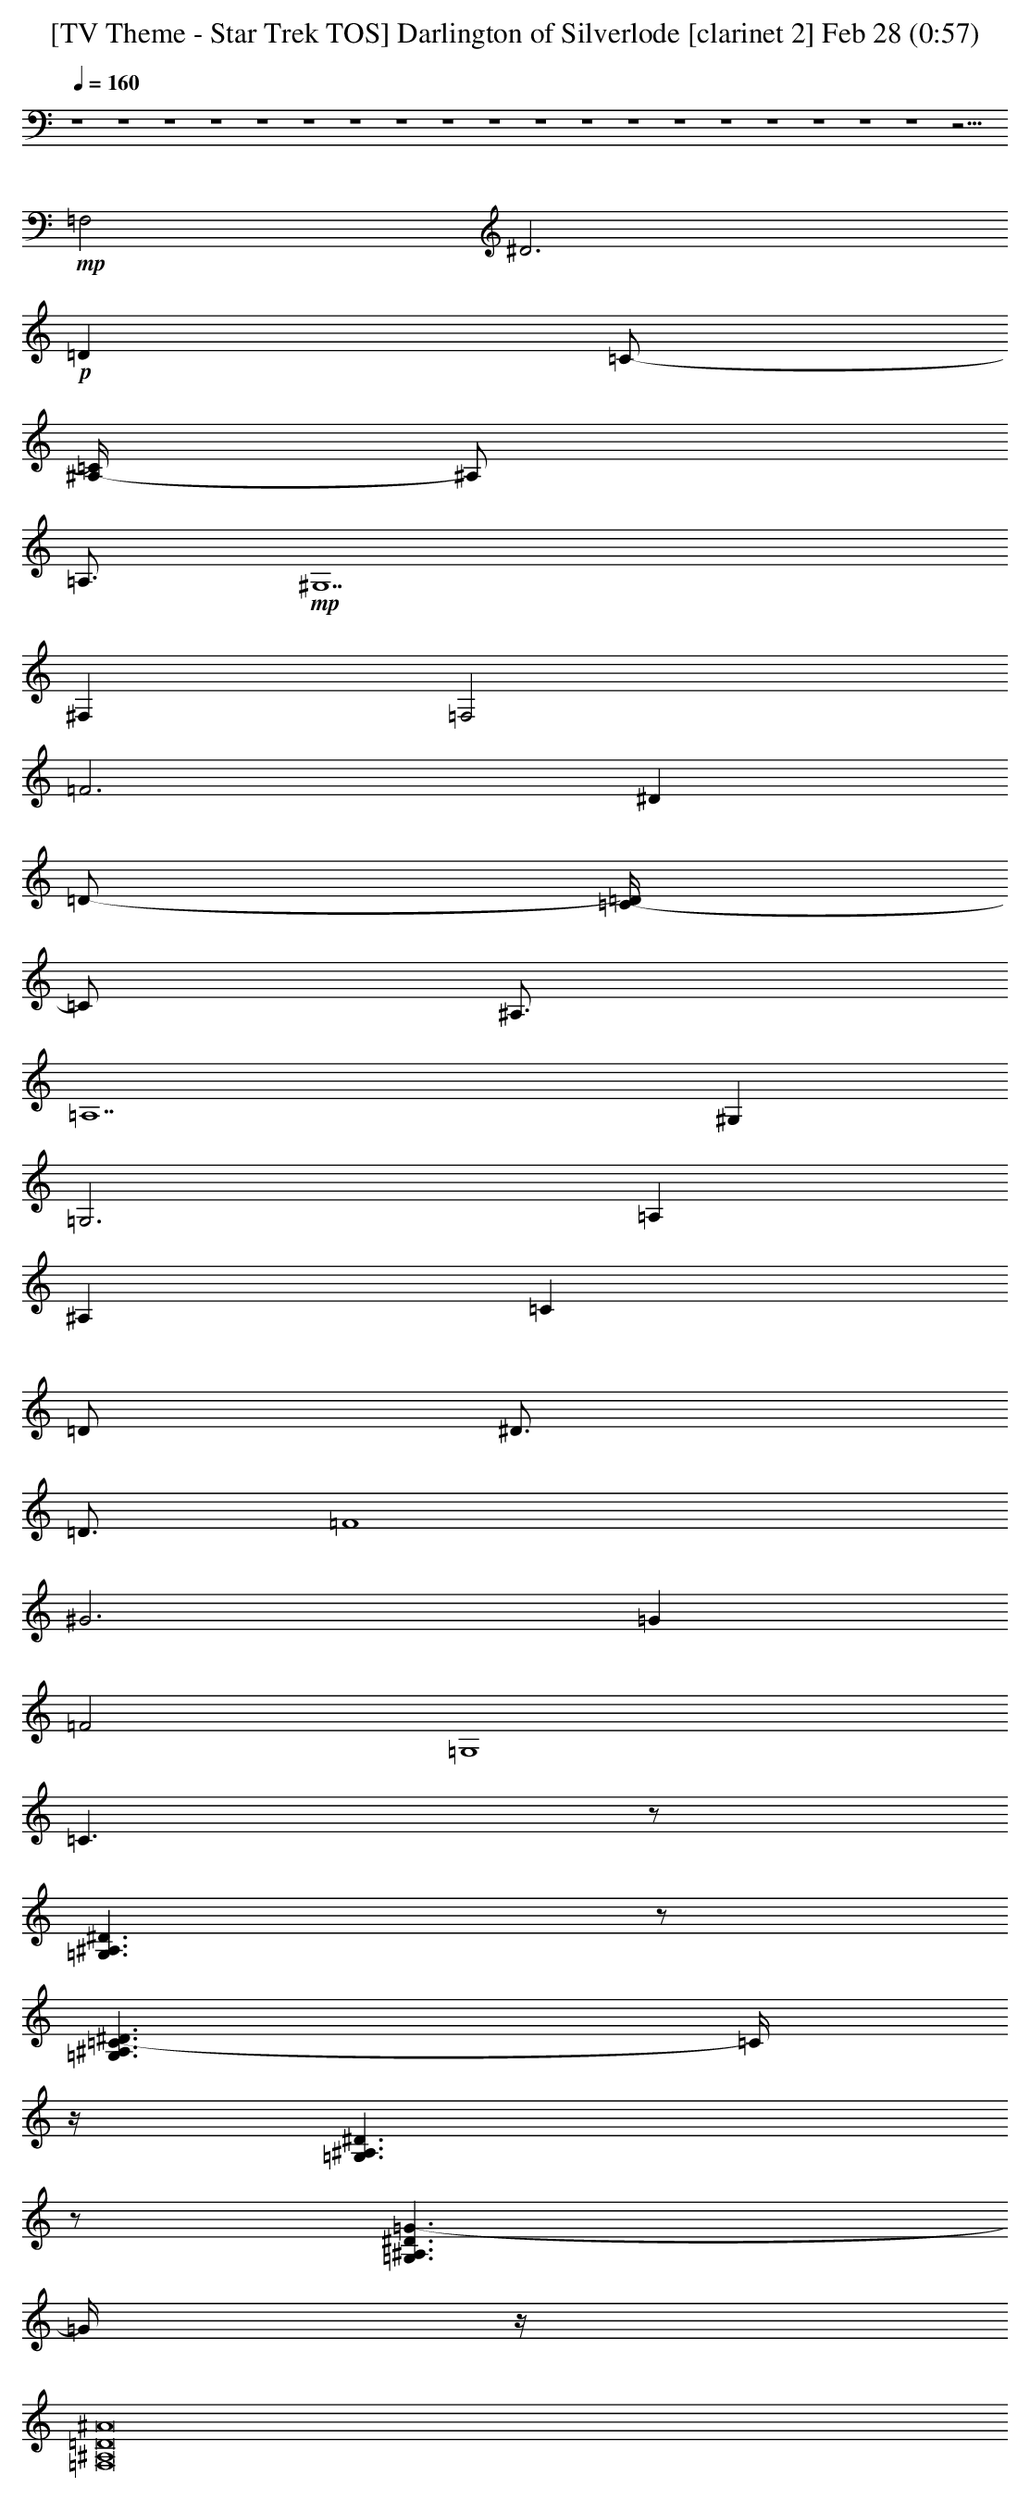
X:1
T: [TV Theme - Star Trek TOS] Darlington of Silverlode [clarinet 2] Feb 28 (0:57)
L: 1/4
K: C
Q: 1/4=160
z4 z4 z4 z4 z4 z4 z4 z4 z4 z4 z4 z4 z4 z4 z4 z4 z4 z4 z4 z11/4
+mp+ =F,2
^D3
+p+ =D
=C/2-
[^A,/4-=C/4]
^A,/2
=A,3/4
+mp+ ^G,7
^F,
=F,2
=F3
^D
=D/2-
[=C/4-=D/4]
=C/2
^A,3/4
=A,7
^G,
=G,3
=A,
^A,
=C
=D/2
^D3/4
=D3/4
=F4
^G3
=G
=F2
=G,4
=C3/2
z/2
[=G,3/2^A,3/2^D3/2]
z/2
[=G,3/2^A,3/2=C3/2-^D3/2]
=C/4
z/4
[=G,3/2^A,3/2^D3/2]
z/2
[=G,3/2^A,3/2^D3/2=G3/2-]
=G/4
z/4
[=F,8^A,8=D8^A8]
